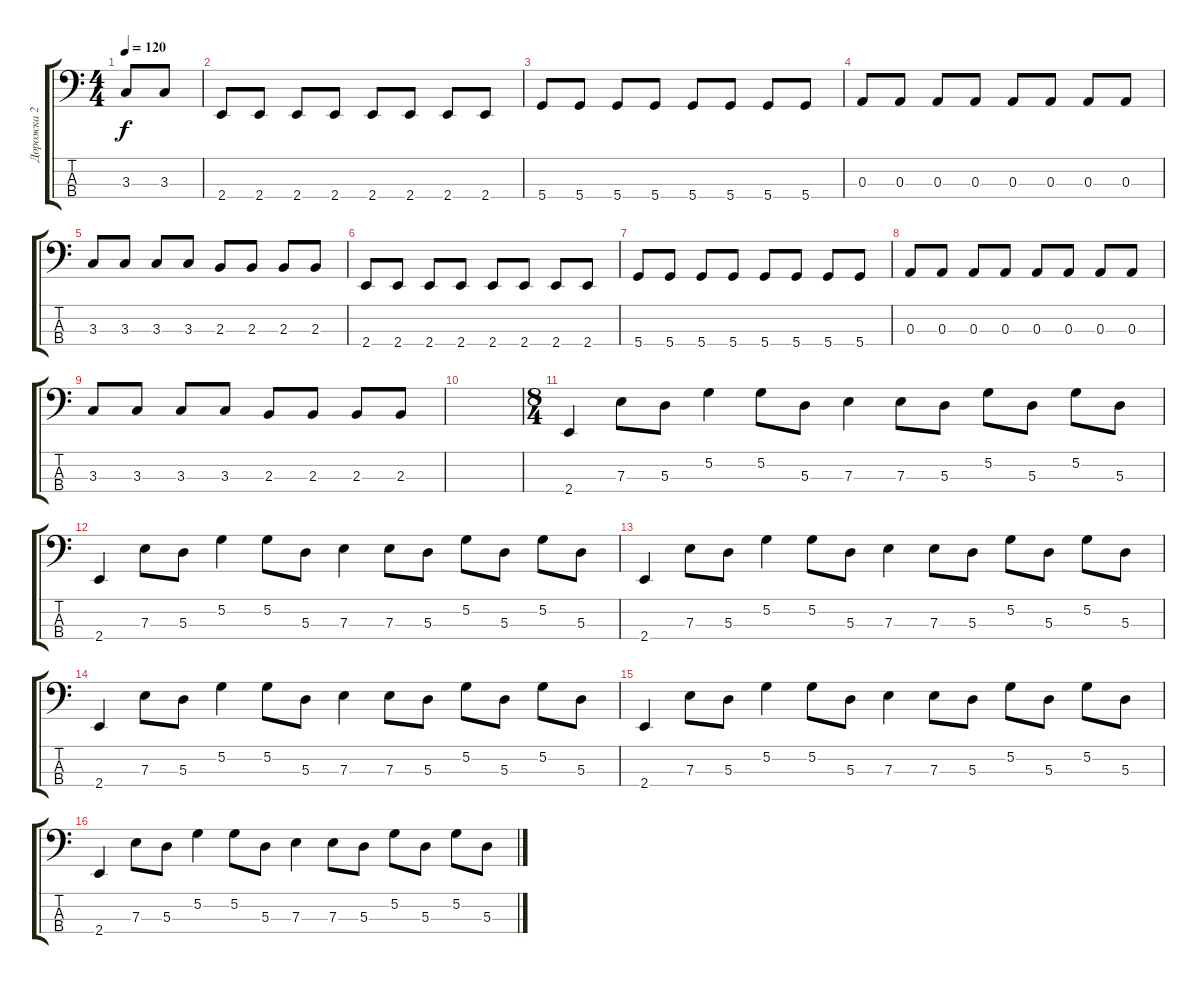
\track ("Дорожка 2" "Дорожка 2") {instrument electricbassfinger}
\staff {score tabs}
\tuning (G2 D2 A1 D1) {hide}
\ts (4 4)
\tempo 120
\clef f4
\ks c
3.3.8{dy f} 3.3.8 |
2.4.8 2.4.8 2.4.8 2.4.8 2.4.8 2.4.8 2.4.8 2.4.8 |
5.4.8 5.4.8 5.4.8 5.4.8 5.4.8 5.4.8 5.4.8 5.4.8 |
0.3.8 0.3.8 0.3.8 0.3.8 0.3.8 0.3.8 0.3.8 0.3.8 |
3.3.8 3.3.8 3.3.8 3.3.8 2.3.8 2.3.8 2.3.8 2.3.8 |
2.4.8 2.4.8 2.4.8 2.4.8 2.4.8 2.4.8 2.4.8 2.4.8 |
5.4.8 5.4.8 5.4.8 5.4.8 5.4.8 5.4.8 5.4.8 5.4.8 |
0.3.8 0.3.8 0.3.8 0.3.8 0.3.8 0.3.8 0.3.8 0.3.8 |
3.3.8 3.3.8 3.3.8 3.3.8 2.3.8 2.3.8 2.3.8 2.3.8 |
|
\ts (8 4)
2.4.4 7.3.8 5.3.8 5.2.4 5.2.8 5.3.8 7.3.4 7.3.8 5.3.8 5.2.8 5.3.8 5.2.8 5.3.8 |
2.4.4 7.3.8 5.3.8 5.2.4 5.2.8 5.3.8 7.3.4 7.3.8 5.3.8 5.2.8 5.3.8 5.2.8 5.3.8 |
2.4.4 7.3.8 5.3.8 5.2.4 5.2.8 5.3.8 7.3.4 7.3.8 5.3.8 5.2.8 5.3.8 5.2.8 5.3.8 |
2.4.4 7.3.8 5.3.8 5.2.4 5.2.8 5.3.8 7.3.4 7.3.8 5.3.8 5.2.8 5.3.8 5.2.8 5.3.8 |
2.4.4 7.3.8 5.3.8 5.2.4 5.2.8 5.3.8 7.3.4 7.3.8 5.3.8 5.2.8 5.3.8 5.2.8 5.3.8 |
2.4.4 7.3.8 5.3.8 5.2.4 5.2.8 5.3.8 7.3.4 7.3.8 5.3.8 5.2.8 5.3.8 5.2.8 5.3.8
